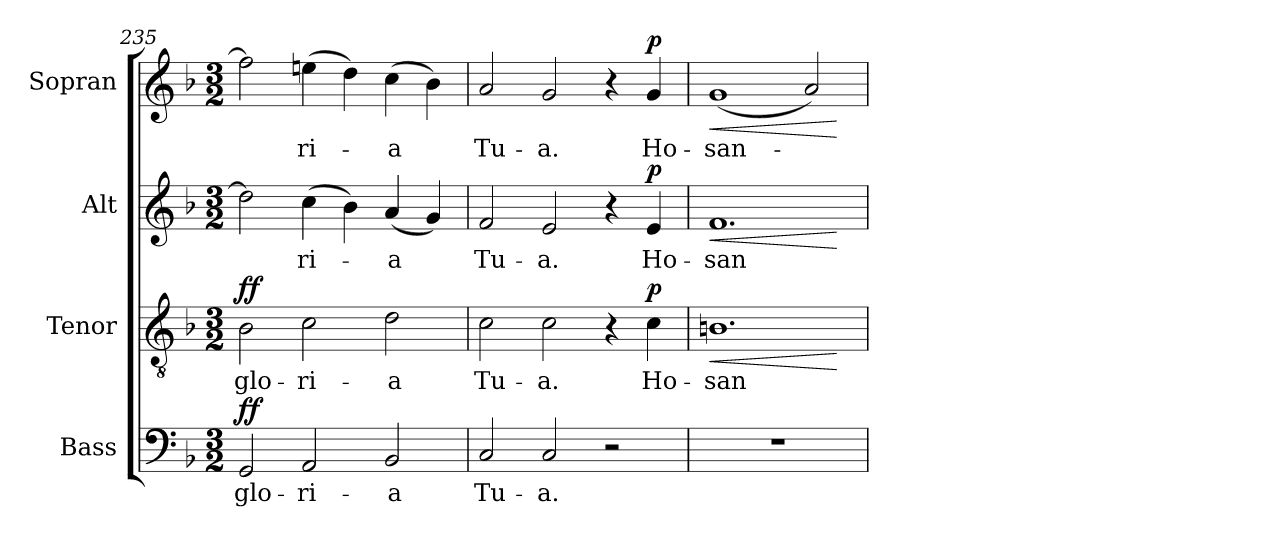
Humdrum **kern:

**kern	**text	**dynam	**kern	**text	**dynam	**kern	**text	**dynam	**kern	**text	**dynam
*part4	*part4	*part4	*part3	*part3	*part3	*part2	*part2	*part2	*part1	*part1	*part1
*staff4	*staff4	*staff4	*staff3	*staff3	*staff3	*staff2	*staff2	*staff2	*staff1	*staff1	*staff1
*I"Bass	*	*	*I"Tenor	*	*	*I"Alt	*	*	*I"Sopran	*	*
*I'B.	*	*	*I'T.	*	*	*I'A.	*	*	*I'S.	*	*
*clefF4	*	*	*clefGv2	*	*	*clefG2	*	*	*clefG2	*	*
*k[b-]	*	*	*k[b-]	*	*	*k[b-]	*	*	*k[b-]	*	*
*F:	*	*	*F:	*	*	*F:	*	*	*F:	*	*
*M3/2	*	*	*M3/2	*	*	*M3/2	*	*	*M3/2	*	*
=235	=235	=235	=235	=235	=235	=235	=235	=235	=235	=235	=235
!	!LO:LY:b	!LO:DY:a	!	!LO:LY:b	!LO:DY:a	!	!	!	!	!	!
2GG/	glo-	ff	2B-\	glo-	ff	2dd\]	.	.	2ff\]	.	.
!	!LO:LY:b	!	!	!LO:LY:b	!	!	!LO:LY:b	!	!	!LO:LY:b	!
2AA/	-ri-	.	2c\	-ri-	.	(>4cc\	-ri-	.	(>4een\	-ri-	.
.	.	.	.	.	.	4b-\)	.	.	4dd\)	.	.
!	!LO:LY:b	!	!	!LO:LY:b	!	!	!LO:LY:b	!	!	!LO:LY:b	!
2BB-/	-a	.	2d\	-a	.	(<4a/	-a	.	(>4cc\	-a	.
.	.	.	.	.	.	4g/)	.	.	4b-\)	.	.
=236	=236	=236	=236	=236	=236	=236	=236	=236	=236	=236	=236
!	!LO:LY:b	!	!	!LO:LY:b	!	!	!LO:LY:b	!	!	!LO:LY:b	!
2C/	Tu-	.	2c\	Tu-	.	2f/	Tu-	.	2a/	Tu-	.
!	!LO:LY:b	!	!	!LO:LY:b	!	!	!LO:LY:b	!	!	!LO:LY:b	!
2C/	-a.	.	2c\	-a.	.	2e/	-a.	.	2g/	-a.	.
2r	.	.	4r	.	.	4r	.	.	4r	.	.
!	!	!	!	!LO:LY:b	!LO:DY:a	!	!LO:LY:b	!LO:DY:a	!	!LO:LY:b	!LO:DY:a
.	.	.	4c\	Ho-	p	4e/	Ho-	p	4g/	Ho-	p
=237	=237	=237	=237	=237	=237	=237	=237	=237	=237	=237	=237
!	!	!	!	!LO:LY:b	!LO:HP:b	!	!LO:LY:b	!LO:HP:b	!	!LO:LY:b	!LO:HP:b
1.r	.	.	1.Bn	-san-	<	1.f	-san-	<	(<1g	-san-	<
.	.	.	.	.	.	.	.	.	2a/)	.	.
.	.	.	.	.	[	.	.	[	.	.	[
=	=	=	=	=	=	=	=	=	=	=	=
*-	*-	*-	*-	*-	*-	*-	*-	*-	*-	*-	*-
